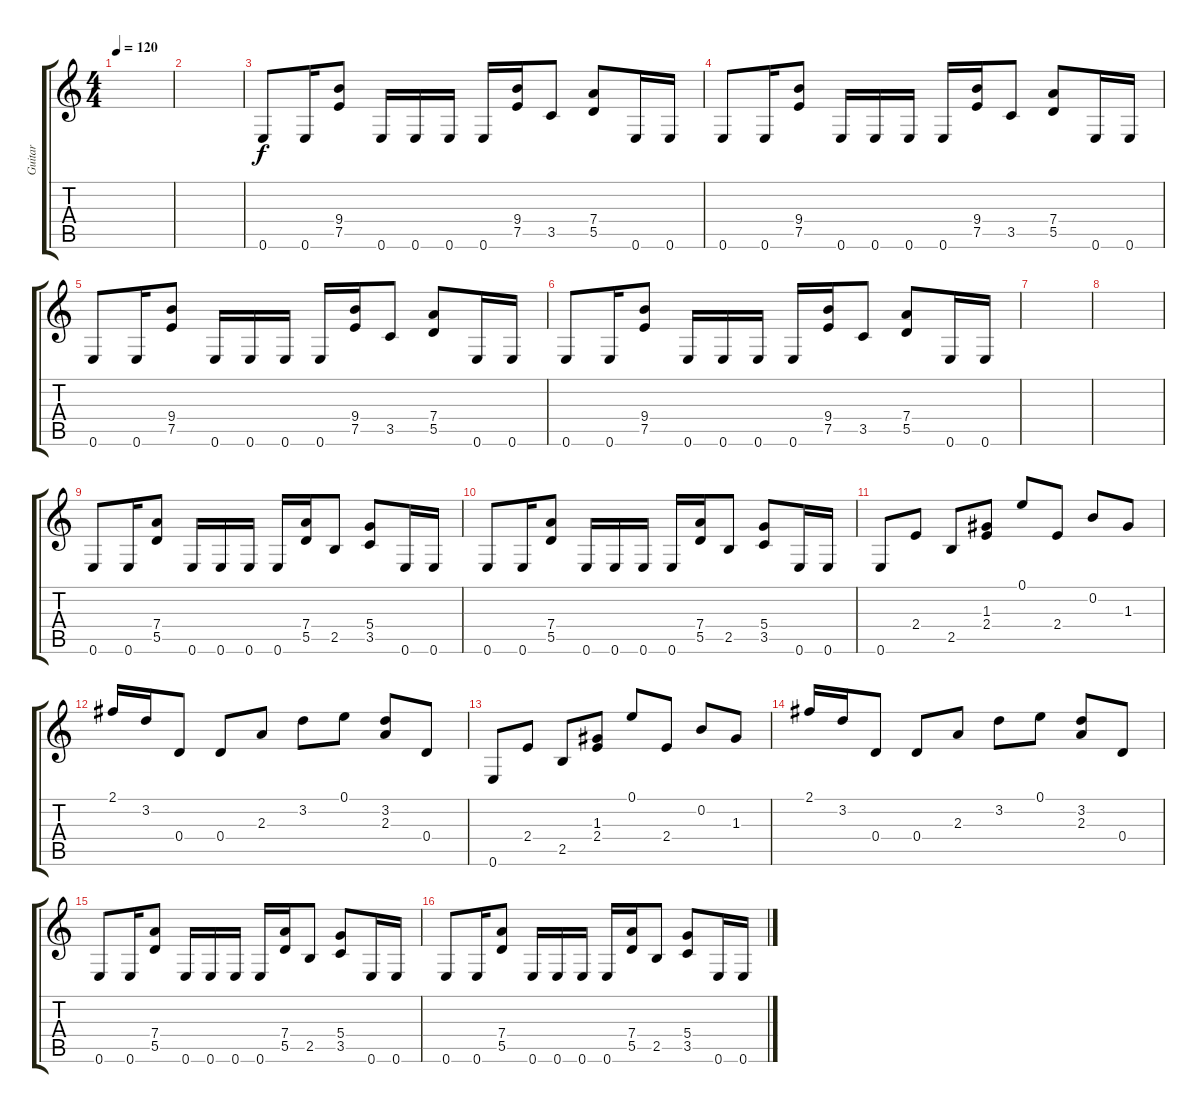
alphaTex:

\track ("Guitar" "Guitar") {instrument distortionguitar}
\staff {score tabs}
\tuning (E4 B3 G3 D3 A2 E2) {hide}
\ts (4 4)
\tempo 120
\clef g2
\ks c
|
|
0.6.8 0.6.16 (9.4 7.5).8 0.6.16 0.6.16 0.6.16 0.6.16 (9.4 7.5).16 3.5.8 (7.4 5.5).8 0.6.16 0.6.16 |
0.6.8 0.6.16 (9.4 7.5).8 0.6.16 0.6.16 0.6.16 0.6.16 (9.4 7.5).16 3.5.8 (7.4 5.5).8 0.6.16 0.6.16 |
0.6.8 0.6.16 (9.4 7.5).8 0.6.16 0.6.16 0.6.16 0.6.16 (9.4 7.5).16 3.5.8 (7.4 5.5).8 0.6.16 0.6.16 |
0.6.8 0.6.16 (9.4 7.5).8 0.6.16 0.6.16 0.6.16 0.6.16 (9.4 7.5).16 3.5.8 (7.4 5.5).8 0.6.16 0.6.16 |
|
|
0.6.8 0.6.16 (7.4 5.5).8 0.6.16 0.6.16 0.6.16 0.6.16 (7.4 5.5).16 2.5.8 (5.4 3.5).8 0.6.16 0.6.16 |
0.6.8 0.6.16 (7.4 5.5).8 0.6.16 0.6.16 0.6.16 0.6.16 (7.4 5.5).16 2.5.8 (5.4 3.5).8 0.6.16 0.6.16 |
0.6.8 2.4.8 2.5.8 (1.3 2.4).8 0.1.8 2.4.8 0.2.8 1.3.8 |
2.1.16 3.2.16 0.4.8 0.4.8 2.3.8 3.2.8 0.1.8 (3.2 2.3).8 0.4.8 |
0.6.8 2.4.8 2.5.8 (1.3 2.4).8 0.1.8 2.4.8 0.2.8 1.3.8 |
2.1.16 3.2.16 0.4.8 0.4.8 2.3.8 3.2.8 0.1.8 (3.2 2.3).8 0.4.8 |
0.6.8 0.6.16 (7.4 5.5).8 0.6.16 0.6.16 0.6.16 0.6.16 (7.4 5.5).16 2.5.8 (5.4 3.5).8 0.6.16 0.6.16 |
0.6.8 0.6.16 (7.4 5.5).8 0.6.16 0.6.16 0.6.16 0.6.16 (7.4 5.5).16 2.5.8 (5.4 3.5).8 0.6.16 0.6.16
